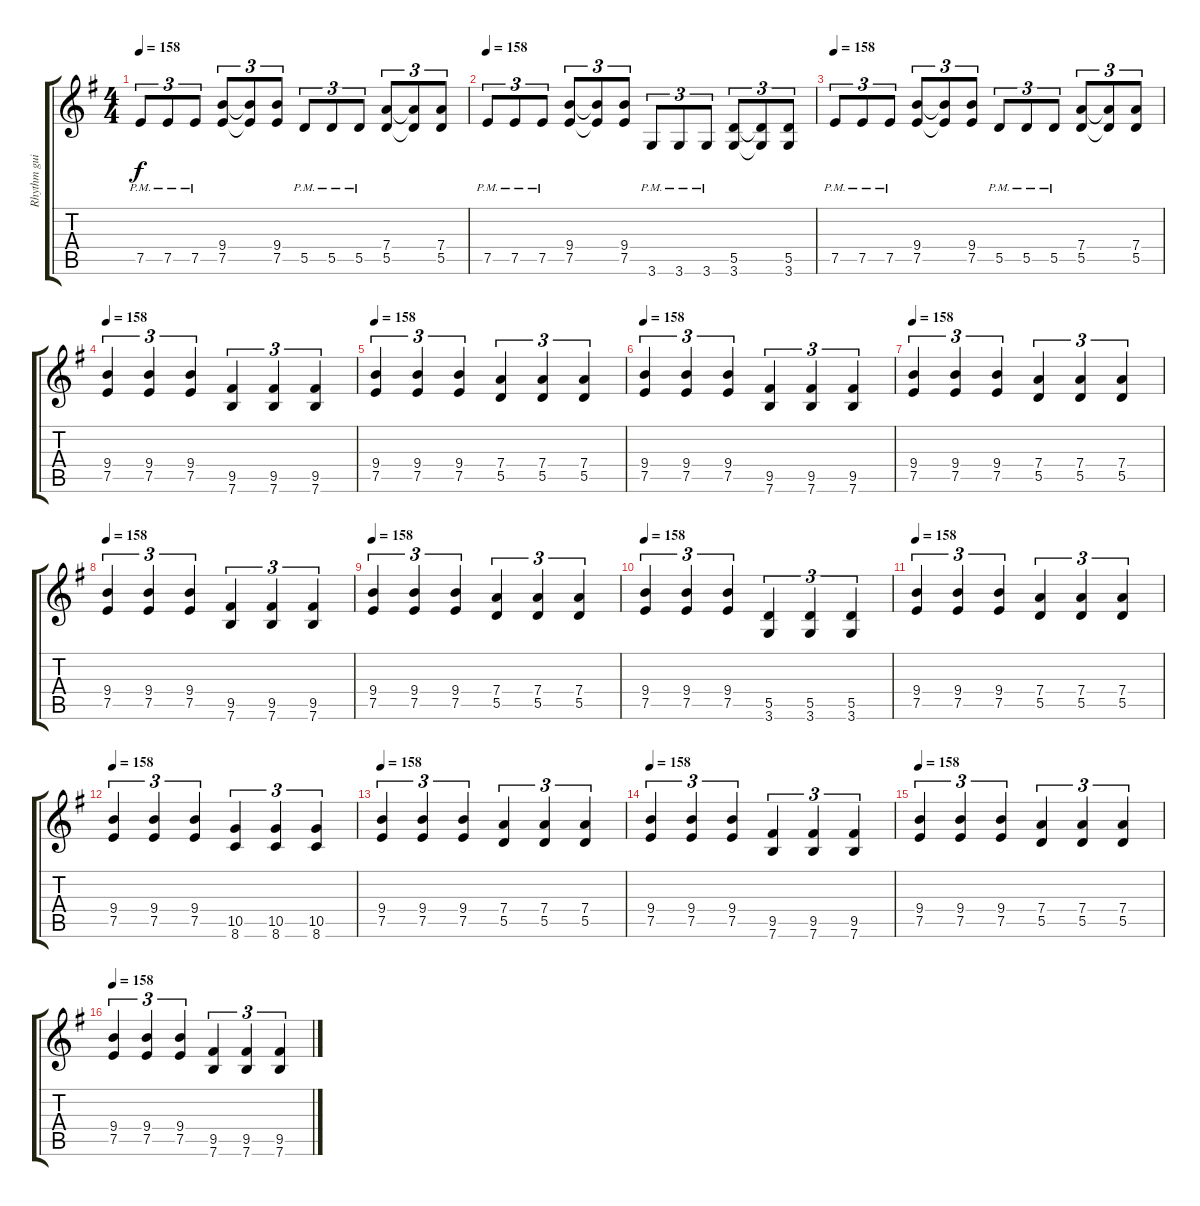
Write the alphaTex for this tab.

\track ("Rhythm guitar" "Rhythm gui") {instrument distortionguitar}
\staff {score tabs}
\tuning (E4 B3 G3 D3 A2 E2) {hide}
\ts (4 4)
\tempo 158
\clef g2
\ks eminor
7.5{pm}.8{tu (3 2) dy f volume 12 balance 4} 7.5{pm}.8{tu (3 2)} 7.5{pm}.8{tu (3 2)} (9.4 7.5).8{tu (3 2)} (9.4{t} 7.5{t}).8{tu (3 2)} (9.4 7.5).8{tu (3 2)} 5.5{pm}.8{tu (3 2)} 5.5{pm}.8{tu (3 2)} 5.5{pm}.8{tu (3 2)} (7.4 5.5).8{tu (3 2)} (7.4{t} 5.5{t}).8{tu (3 2)} (7.4 5.5).8{tu (3 2)} |
\tempo 158
7.5{pm}.8{tu (3 2)} 7.5{pm}.8{tu (3 2)} 7.5{pm}.8{tu (3 2)} (9.4 7.5).8{tu (3 2)} (9.4{t} 7.5{t}).8{tu (3 2)} (9.4 7.5).8{tu (3 2)} 3.6{pm}.8{tu (3 2)} 3.6{pm}.8{tu (3 2)} 3.6{pm}.8{tu (3 2)} (5.5 3.6).8{tu (3 2)} (5.5{t} 3.6{t}).8{tu (3 2)} (5.5 3.6).8{tu (3 2)} |
\tempo 158
7.5{pm}.8{tu (3 2) volume 12 balance 4} 7.5{pm}.8{tu (3 2)} 7.5{pm}.8{tu (3 2)} (9.4 7.5).8{tu (3 2)} (9.4{t} 7.5{t}).8{tu (3 2)} (9.4 7.5).8{tu (3 2)} 5.5{pm}.8{tu (3 2)} 5.5{pm}.8{tu (3 2)} 5.5{pm}.8{tu (3 2)} (7.4 5.5).8{tu (3 2)} (7.4{t} 5.5{t}).8{tu (3 2)} (7.4 5.5).8{tu (3 2)} |
\tempo 158
(9.4 7.5).4{tu (3 2)} (9.4 7.5).4{tu (3 2)} (9.4 7.5).4{tu (3 2)} (9.5 7.6).4{tu (3 2)} (9.5 7.6).4{tu (3 2)} (9.5 7.6).4{tu (3 2)} |
\tempo 158
(9.4 7.5).4{tu (3 2) volume 9 balance 11} (9.4 7.5).4{tu (3 2)} (9.4 7.5).4{tu (3 2)} (7.4 5.5).4{tu (3 2)} (7.4 5.5).4{tu (3 2)} (7.4 5.5).4{tu (3 2)} |
\tempo 158
(9.4 7.5).4{tu (3 2) volume 9 balance 11} (9.4 7.5).4{tu (3 2)} (9.4 7.5).4{tu (3 2)} (9.5 7.6).4{tu (3 2)} (9.5 7.6).4{tu (3 2)} (9.5 7.6).4{tu (3 2)} |
\tempo 158
(9.4 7.5).4{tu (3 2) volume 9 balance 11} (9.4 7.5).4{tu (3 2)} (9.4 7.5).4{tu (3 2)} (7.4 5.5).4{tu (3 2)} (7.4 5.5).4{tu (3 2)} (7.4 5.5).4{tu (3 2)} |
\tempo 158
(9.4 7.5).4{tu (3 2) volume 9 balance 11} (9.4 7.5).4{tu (3 2)} (9.4 7.5).4{tu (3 2)} (9.5 7.6).4{tu (3 2)} (9.5 7.6).4{tu (3 2)} (9.5 7.6).4{tu (3 2)} |
\tempo 158
(9.4 7.5).4{tu (3 2) volume 9 balance 11} (9.4 7.5).4{tu (3 2)} (9.4 7.5).4{tu (3 2)} (7.4 5.5).4{tu (3 2)} (7.4 5.5).4{tu (3 2)} (7.4 5.5).4{tu (3 2)} |
\tempo 158
(9.4 7.5).4{tu (3 2) volume 9 balance 11} (9.4 7.5).4{tu (3 2)} (9.4 7.5).4{tu (3 2)} (5.5 3.6).4{tu (3 2)} (5.5 3.6).4{tu (3 2)} (5.5 3.6).4{tu (3 2)} |
\tempo 158
(9.4 7.5).4{tu (3 2) volume 9 balance 11} (9.4 7.5).4{tu (3 2)} (9.4 7.5).4{tu (3 2)} (7.4 5.5).4{tu (3 2)} (7.4 5.5).4{tu (3 2)} (7.4 5.5).4{tu (3 2)} |
\tempo 158
(9.4 7.5).4{tu (3 2) volume 9 balance 11} (9.4 7.5).4{tu (3 2)} (9.4 7.5).4{tu (3 2)} (10.5 8.6).4{tu (3 2)} (10.5 8.6).4{tu (3 2)} (10.5 8.6).4{tu (3 2)} |
\tempo 158
(9.4 7.5).4{tu (3 2) volume 9 balance 11} (9.4 7.5).4{tu (3 2)} (9.4 7.5).4{tu (3 2)} (7.4 5.5).4{tu (3 2)} (7.4 5.5).4{tu (3 2)} (7.4 5.5).4{tu (3 2)} |
\tempo 158
(9.4 7.5).4{tu (3 2) volume 9 balance 11} (9.4 7.5).4{tu (3 2)} (9.4 7.5).4{tu (3 2)} (9.5 7.6).4{tu (3 2)} (9.5 7.6).4{tu (3 2)} (9.5 7.6).4{tu (3 2)} |
\tempo 158
(9.4 7.5).4{tu (3 2) volume 9 balance 11} (9.4 7.5).4{tu (3 2)} (9.4 7.5).4{tu (3 2)} (7.4 5.5).4{tu (3 2)} (7.4 5.5).4{tu (3 2)} (7.4 5.5).4{tu (3 2)} |
\tempo 158
(9.4 7.5).4{tu (3 2) volume 9 balance 11} (9.4 7.5).4{tu (3 2)} (9.4 7.5).4{tu (3 2)} (9.5 7.6).4{tu (3 2)} (9.5 7.6).4{tu (3 2)} (9.5 7.6).4{tu (3 2)}
